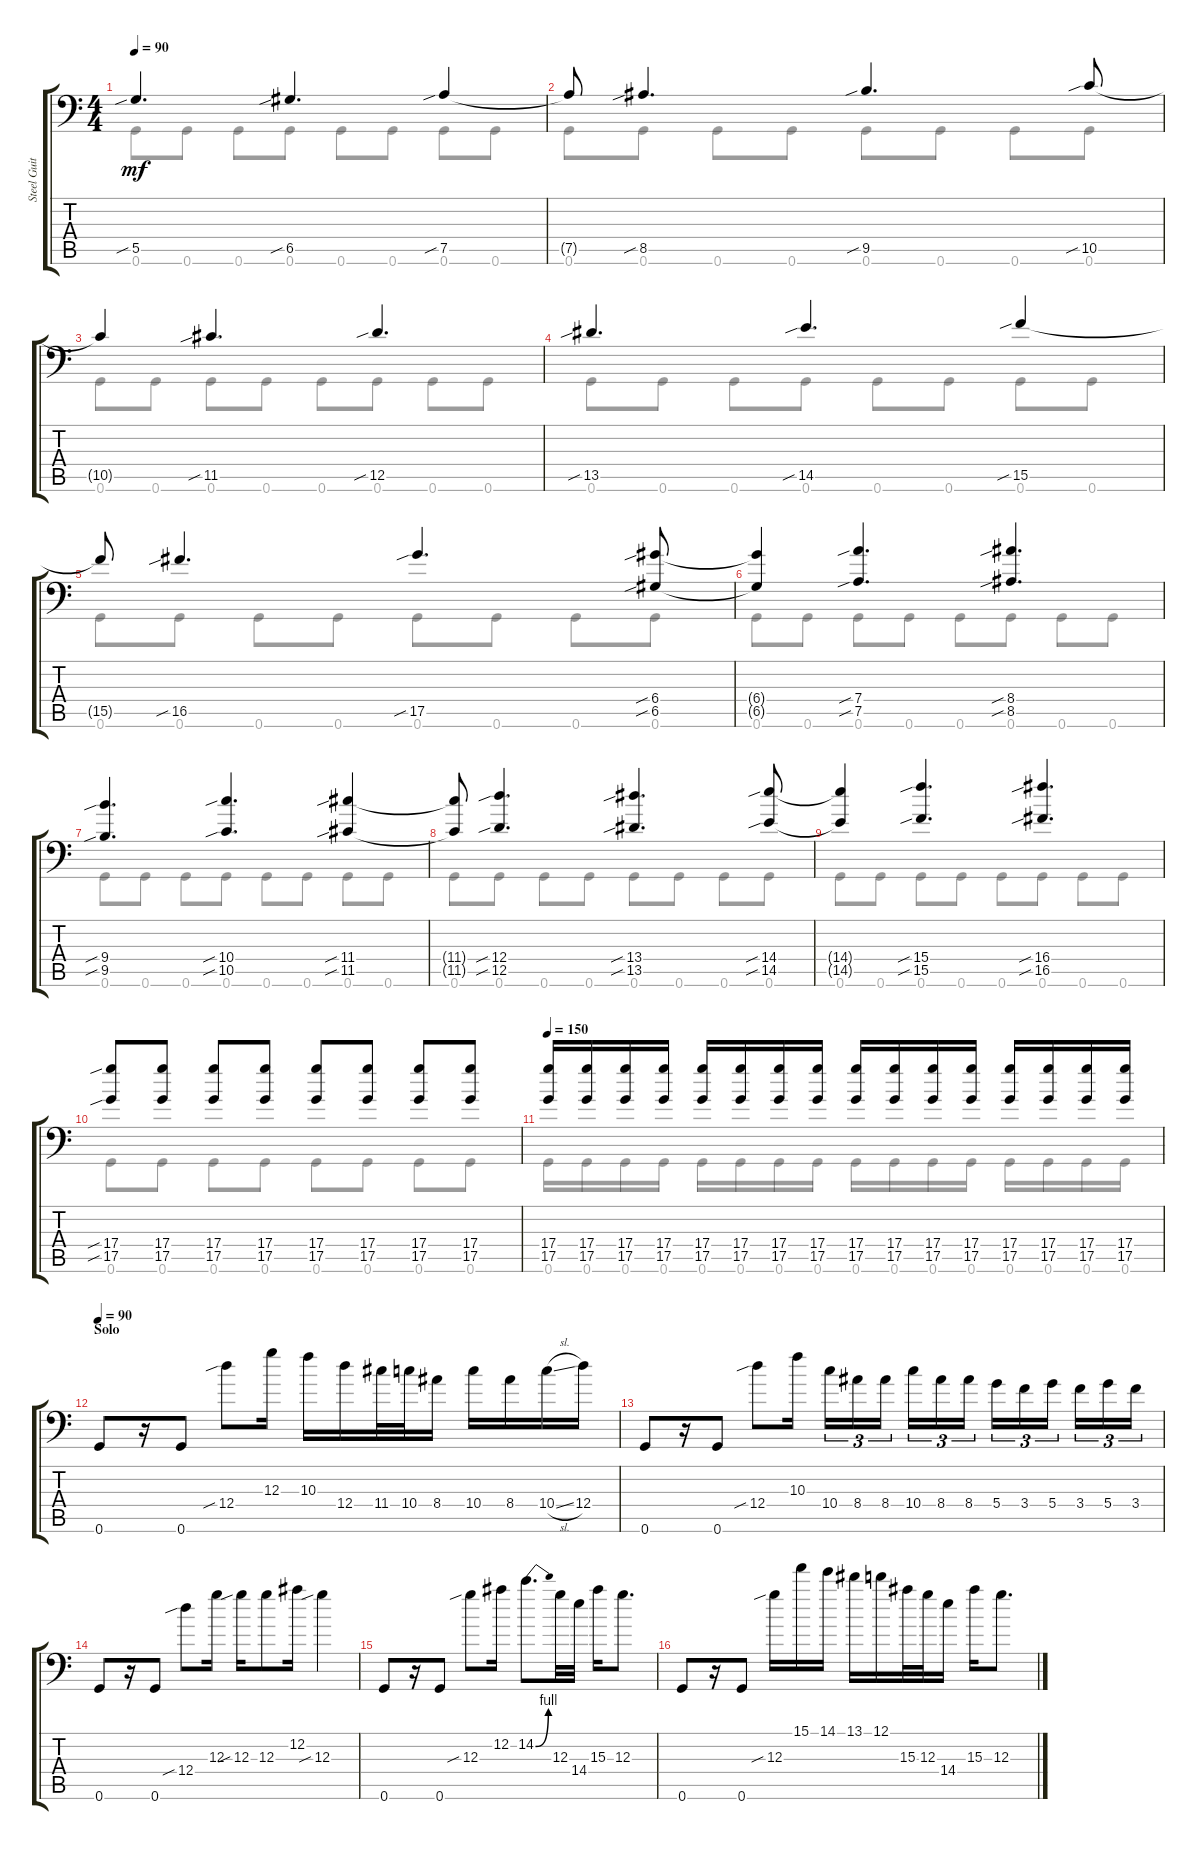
\track ("Steel Guitar" "Steel Guit") {instrument acousticguitarsteel}
\staff {score tabs}
\tuning (D4 Bb3 G3 D3 D2 G1) {hide}
\voice
\ts (4 4)
\tempo 90
\clef f4
\ks c
5.5{sib}.4{d dy mf} 6.5{sib}.4{d} 7.5{sib}.4 |
7.5{t}.8 8.5{sib}.4{d} 9.5{sib}.4{d} 10.5{sib}.8 |
10.5{t}.4 11.5{sib}.4{d} 12.5{sib}.4{d} |
13.5{sib}.4{d} 14.5{sib}.4{d} 15.5{sib}.4 |
15.5{t}.8 16.5{sib}.4{d} 17.5{sib}.4{d} (6.4{sib} 6.5{sib}).8 |
(6.4{t} 6.5{t}).4 (7.4{sib} 7.5{sib}).4{d} (8.4{sib} 8.5{sib}).4{d} |
(9.4{sib} 9.5{sib}).4{d} (10.4{sib} 10.5{sib}).4{d} (11.4{sib} 11.5{sib}).4 |
(11.4{t} 11.5{t}).8 (12.4{sib} 12.5{sib}).4{d} (13.4{sib} 13.5{sib}).4{d} (14.4{sib} 14.5{sib}).8 |
(14.4{t} 14.5{t}).4 (15.4{sib} 15.5{sib}).4{d} (16.4{sib} 16.5{sib}).4{d} |
(17.4{sib} 17.5{sib}).8 (17.4 17.5).8 (17.4 17.5).8 (17.4 17.5).8 (17.4 17.5).8 (17.4 17.5).8 (17.4 17.5).8 (17.4 17.5).8 |
\tempo 150
(17.4 17.5).16 (17.4 17.5).16 (17.4 17.5).16 (17.4 17.5).16 (17.4 17.5).16 (17.4 17.5).16 (17.4 17.5).16 (17.4 17.5).16 (17.4 17.5).16 (17.4 17.5).16 (17.4 17.5).16 (17.4 17.5).16 (17.4 17.5).16 (17.4 17.5).16 (17.4 17.5).16 (17.4 17.5).16 |
\section ("" "Solo")
\tempo 90
0.6.8 r.16 0.6.8 12.4{sib}.8 12.3.16 10.3.16 12.4.16 11.4.32 10.4.32 8.4.16 10.4.16 8.4.16 10.4{sl}.16 12.4.16 |
0.6.8 r.16 0.6.8 12.4{sib}.8 10.3.16 10.4.16{tu (3 2)} 8.4.16{tu (3 2)} 8.4.16{tu (3 2)} 10.4.16{tu (3 2)} 8.4.16{tu (3 2)} 8.4.16{tu (3 2)} 5.4.16{tu (3 2)} 3.4.16{tu (3 2)} 5.4.16{tu (3 2)} 3.4.16{tu (3 2)} 5.4.16{tu (3 2)} 3.4.16{tu (3 2)} |
0.6.8 r.16 0.6.8 12.4{sib}.8 12.3.16 12.3{sib}.16 12.3.8 12.2.16 12.3{sib}.4 |
0.6.8 r.16 0.6.8 12.3{sib}.8 12.2.16 14.2{be (bend 0 0 60 4)}.8{d} 12.3.32 14.4.32 15.3.16 12.3.8{d} |
0.6.8 r.16 0.6.8 12.3{sib}.16 15.1.16 14.1.16 13.1.16 12.1.16 15.3.32 12.3.32 14.4.16 15.3.16 12.3.8{d}
\voice
\clef f4
\ottava regular
\simile none
\ks c
0.6.8{dy mf} 0.6.8 0.6.8 0.6.8 0.6.8 0.6.8 0.6.8 0.6.8 |
0.6.8 0.6.8 0.6.8 0.6.8 0.6.8 0.6.8 0.6.8 0.6.8 |
0.6.8 0.6.8 0.6.8 0.6.8 0.6.8 0.6.8 0.6.8 0.6.8 |
0.6.8 0.6.8 0.6.8 0.6.8 0.6.8 0.6.8 0.6.8 0.6.8 |
0.6.8 0.6.8 0.6.8 0.6.8 0.6.8 0.6.8 0.6.8 0.6.8 |
0.6.8 0.6.8 0.6.8 0.6.8 0.6.8 0.6.8 0.6.8 0.6.8 |
0.6.8 0.6.8 0.6.8 0.6.8 0.6.8 0.6.8 0.6.8 0.6.8 |
0.6.8 0.6.8 0.6.8 0.6.8 0.6.8 0.6.8 0.6.8 0.6.8 |
0.6.8 0.6.8 0.6.8 0.6.8 0.6.8 0.6.8 0.6.8 0.6.8 |
0.6.8 0.6.8 0.6.8 0.6.8 0.6.8 0.6.8 0.6.8 0.6.8 |
0.6.16 0.6.16 0.6.16 0.6.16 0.6.16 0.6.16 0.6.16 0.6.16 0.6.16 0.6.16 0.6.16 0.6.16 0.6.16 0.6.16 0.6.16 0.6.16 |
|
|
|
|
